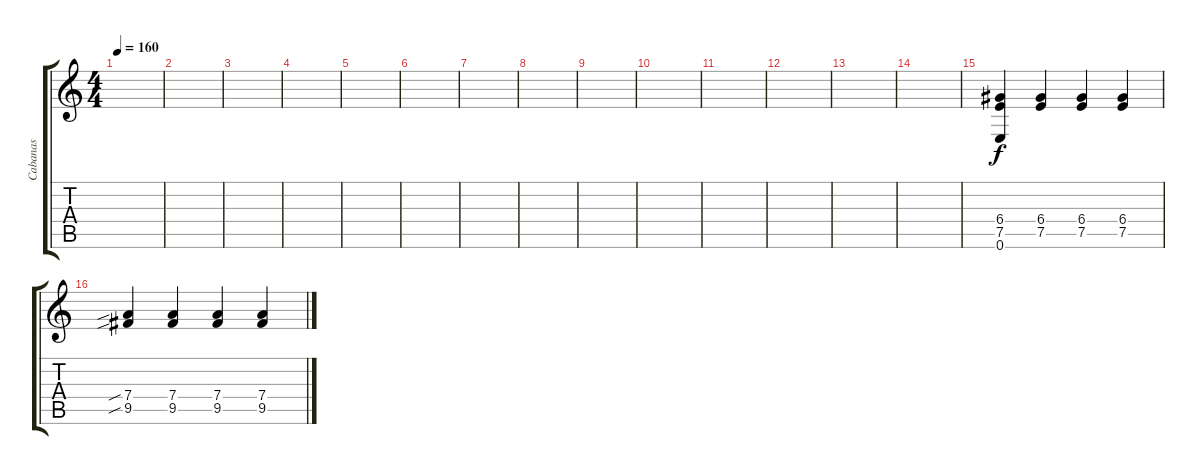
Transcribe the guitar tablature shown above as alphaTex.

\track ("Cabanas" "Cabanas") {instrument acousticguitarsteel}
\staff {score tabs}
\tuning (E4 B3 G3 D3 A2 E2) {hide}
\ts (4 4)
\tempo 160
\clef g2
\ks c
|
|
|
|
|
|
|
|
|
|
|
|
|
|
(6.4 7.5 0.6).4 (6.4 7.5).4 (6.4 7.5).4 (6.4 7.5).4 |
(7.4{sib} 9.5{sib}).4 (7.4 9.5).4 (7.4 9.5).4 (7.4 9.5).4
